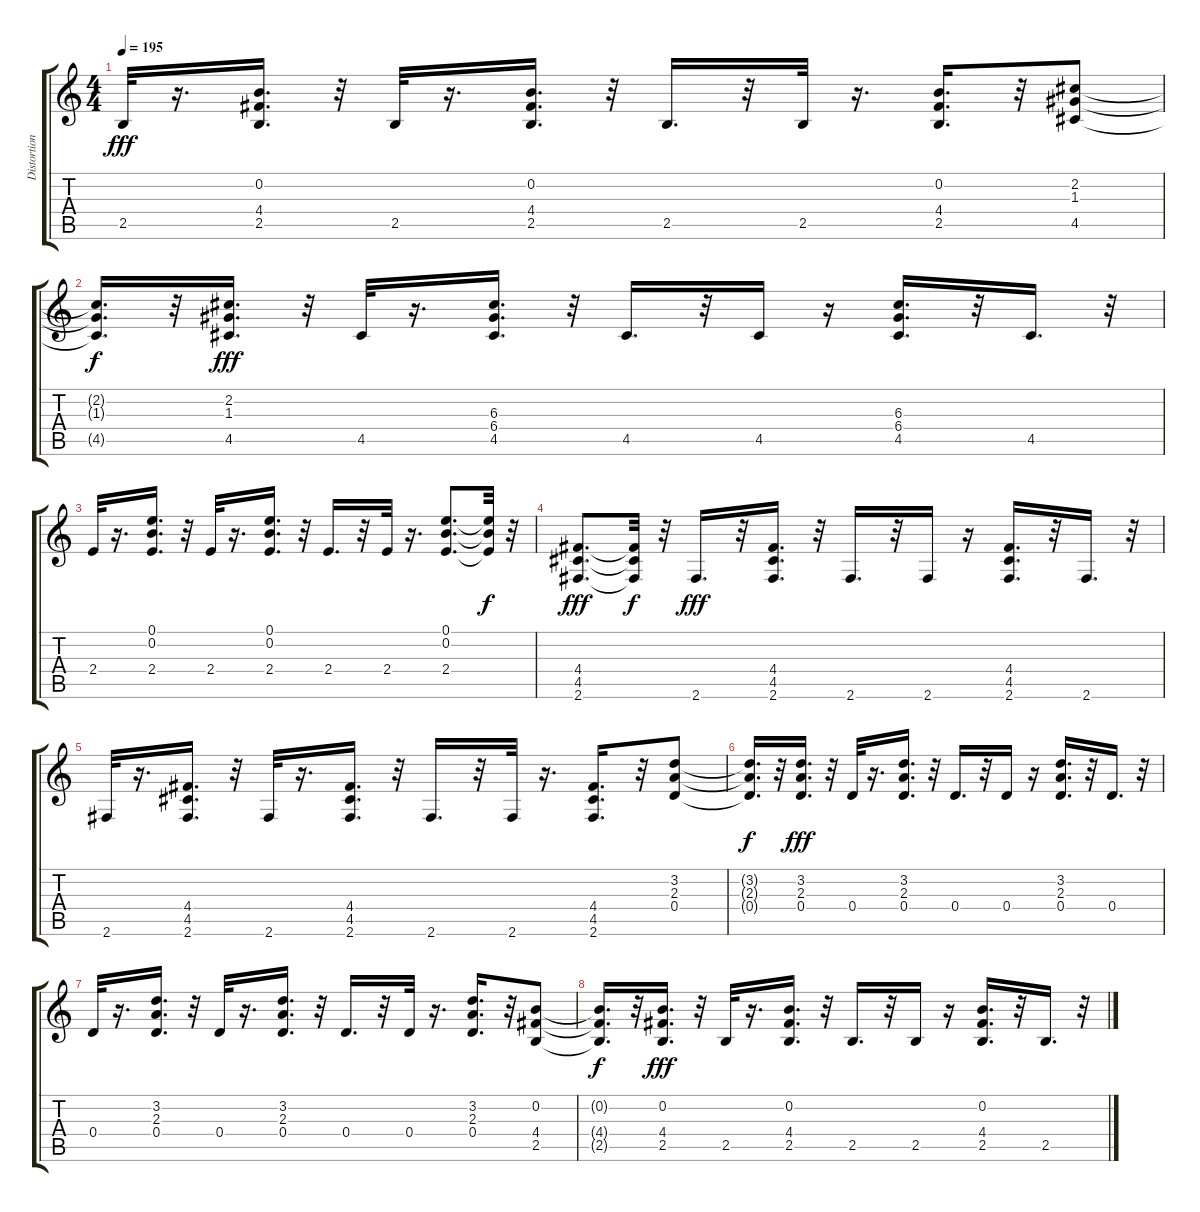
\track ("Distortion" "Distortion") {instrument distortionguitar}
\staff {score tabs}
\tuning (E4 B3 G3 D3 A2 E2) {hide}
\ts (4 4)
\tempo 195
\clef g2
\ks c
2.5.32{dy fff} r.16{d} (0.2 4.4 2.5).16{d} r.32 2.5.32 r.16{d} (0.2 4.4 2.5).16{d} r.32 2.5.16{d} r.32 2.5.32 r.16{d} (0.2 4.4 2.5).16{d} r.32 (2.2 1.3 4.5).8 |
(2.2{t} 1.3{t} 4.5{t}).16{d dy f} r.32 (2.2 1.3 4.5).16{d dy fff} r.32 4.5.32 r.16{d} (6.3 6.4 4.5).16{d} r.32 4.5.16{d} r.32 4.5.16 r.16 (6.3 6.4 4.5).16{d} r.32 4.5.16{d} r.32 |
2.4.32 r.16{d} (0.1 0.2 2.4).16{d} r.32 2.4.32 r.16{d} (0.1 0.2 2.4).16{d} r.32 2.4.16{d} r.32 2.4.32 r.16{d} (0.1 0.2 2.4).8{d} (0.1{t} 0.2{t} 2.4{t}).32{dy f} r.32 |
(4.4 4.5 2.6).8{d dy fff} (4.4{t} 4.5{t} 2.6{t}).32{dy f} r.32 2.6.16{d dy fff} r.32 (4.4 4.5 2.6).16{d} r.32 2.6.16{d} r.32 2.6.16 r.16 (4.4 4.5 2.6).16{d} r.32 2.6.16{d} r.32 |
2.6.32 r.16{d} (4.4 4.5 2.6).16{d} r.32 2.6.32 r.16{d} (4.4 4.5 2.6).16{d} r.32 2.6.16{d} r.32 2.6.32 r.16{d} (4.4 4.5 2.6).16{d} r.32 (3.2 2.3 0.4).8 |
(3.2{t} 2.3{t} 0.4{t}).16{d dy f} r.32 (3.2 2.3 0.4).16{d dy fff} r.32 0.4.32 r.16{d} (3.2 2.3 0.4).16{d} r.32 0.4.16{d} r.32 0.4.16 r.16 (3.2 2.3 0.4).16{d} r.32 0.4.16{d} r.32 |
0.4.32 r.16{d} (3.2 2.3 0.4).16{d} r.32 0.4.32 r.16{d} (3.2 2.3 0.4).16{d} r.32 0.4.16{d} r.32 0.4.32 r.16{d} (3.2 2.3 0.4).16{d} r.32 (0.2 4.4 2.5).8 |
(0.2{t} 4.4{t} 2.5{t}).16{d dy f} r.32 (0.2 4.4 2.5).16{d dy fff} r.32 2.5.32 r.16{d} (0.2 4.4 2.5).16{d} r.32 2.5.16{d} r.32 2.5.16 r.16 (0.2 4.4 2.5).16{d} r.32 2.5.16{d} r.32
